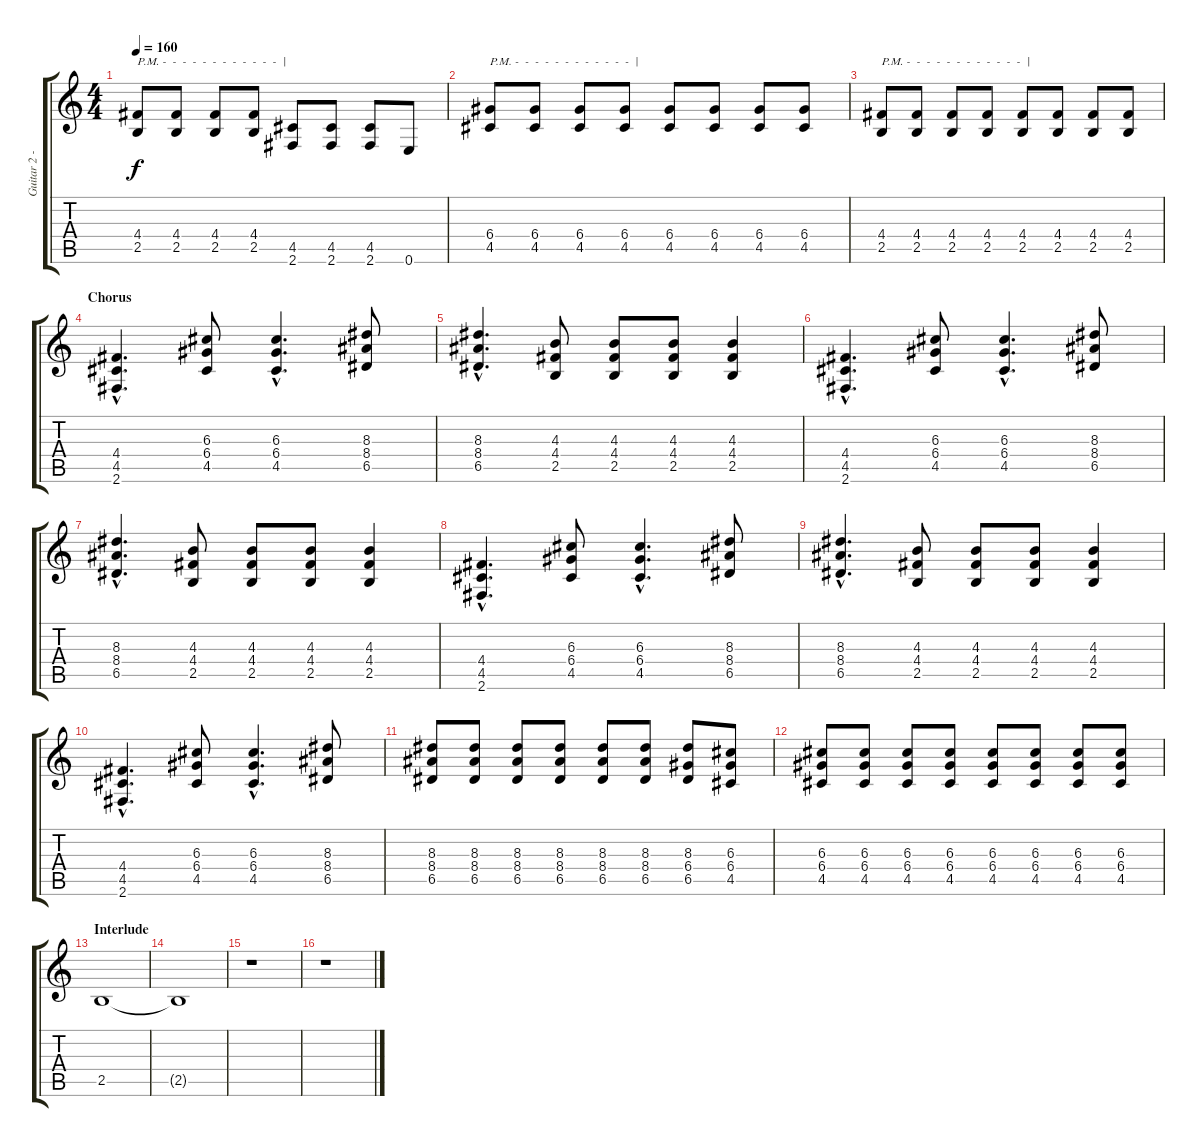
\track ("Guitar 2 - Distortion" "Guitar 2 -") {instrument distortionguitar}
\staff {score tabs}
\tuning (E4 B3 G3 D3 A2 E2) {hide}
\ts (4 4)
\tempo 160
\clef g2
\ks c
(4.4 2.5).8{txt "P.M. -  -  -  -  -  -  -  -  -  -  -  -  |" dy f} (4.4 2.5).8 (4.4 2.5).8 (4.4 2.5).8 (4.5 2.6).8 (4.5 2.6).8 (4.5 2.6).8 0.6.8 |
(6.4 4.5).8{txt "P.M. -  -  -  -  -  -  -  -  -  -  -  -  |"} (6.4 4.5).8 (6.4 4.5).8 (6.4 4.5).8 (6.4 4.5).8 (6.4 4.5).8 (6.4 4.5).8 (6.4 4.5).8 |
(4.4 2.5).8{txt "P.M. -  -  -  -  -  -  -  -  -  -  -  -  |"} (4.4 2.5).8 (4.4 2.5).8 (4.4 2.5).8 (4.4 2.5).8 (4.4 2.5).8 (4.4 2.5).8 (4.4 2.5).8 |
\section ("" "Chorus")
(4.4{hac} 4.5{hac} 2.6{hac}).4{d} (6.3 6.4 4.5).8 (6.3{hac} 6.4{hac} 4.5{hac}).4{d} (8.3 8.4 6.5).8 |
(8.3{hac} 8.4{hac} 6.5{hac}).4{d} (4.3 4.4 2.5).8 (4.3 4.4 2.5).8 (4.3 4.4 2.5).8 (4.3 4.4 2.5).4 |
(4.4{hac} 4.5{hac} 2.6{hac}).4{d} (6.3 6.4 4.5).8 (6.3{hac} 6.4{hac} 4.5{hac}).4{d} (8.3 8.4 6.5).8 |
(8.3{hac} 8.4{hac} 6.5{hac}).4{d} (4.3 4.4 2.5).8 (4.3 4.4 2.5).8 (4.3 4.4 2.5).8 (4.3 4.4 2.5).4 |
(4.4{hac} 4.5{hac} 2.6{hac}).4{d} (6.3 6.4 4.5).8 (6.3{hac} 6.4{hac} 4.5{hac}).4{d} (8.3 8.4 6.5).8 |
(8.3{hac} 8.4{hac} 6.5{hac}).4{d} (4.3 4.4 2.5).8 (4.3 4.4 2.5).8 (4.3 4.4 2.5).8 (4.3 4.4 2.5).4 |
(4.4{hac} 4.5{hac} 2.6{hac}).4{d} (6.3 6.4 4.5).8 (6.3{hac} 6.4{hac} 4.5{hac}).4{d} (8.3 8.4 6.5).8 |
(8.3 8.4 6.5).8 (8.3 8.4 6.5).8 (8.3 8.4 6.5).8 (8.3 8.4 6.5).8 (8.3 8.4 6.5).8 (8.3 8.4 6.5).8 (8.3 6.4 6.5).8 (6.3 6.4 4.5).8 |
(6.3 6.4 4.5).8 (6.3 6.4 4.5).8 (6.3 6.4 4.5).8 (6.3 6.4 4.5).8 (6.3 6.4 4.5).8 (6.3 6.4 4.5).8 (6.3 6.4 4.5).8 (6.3 6.4 4.5).8 |
\section ("" "Interlude")
2.5.1 |
2.5{t}.1 |
r.1 |
r.1
